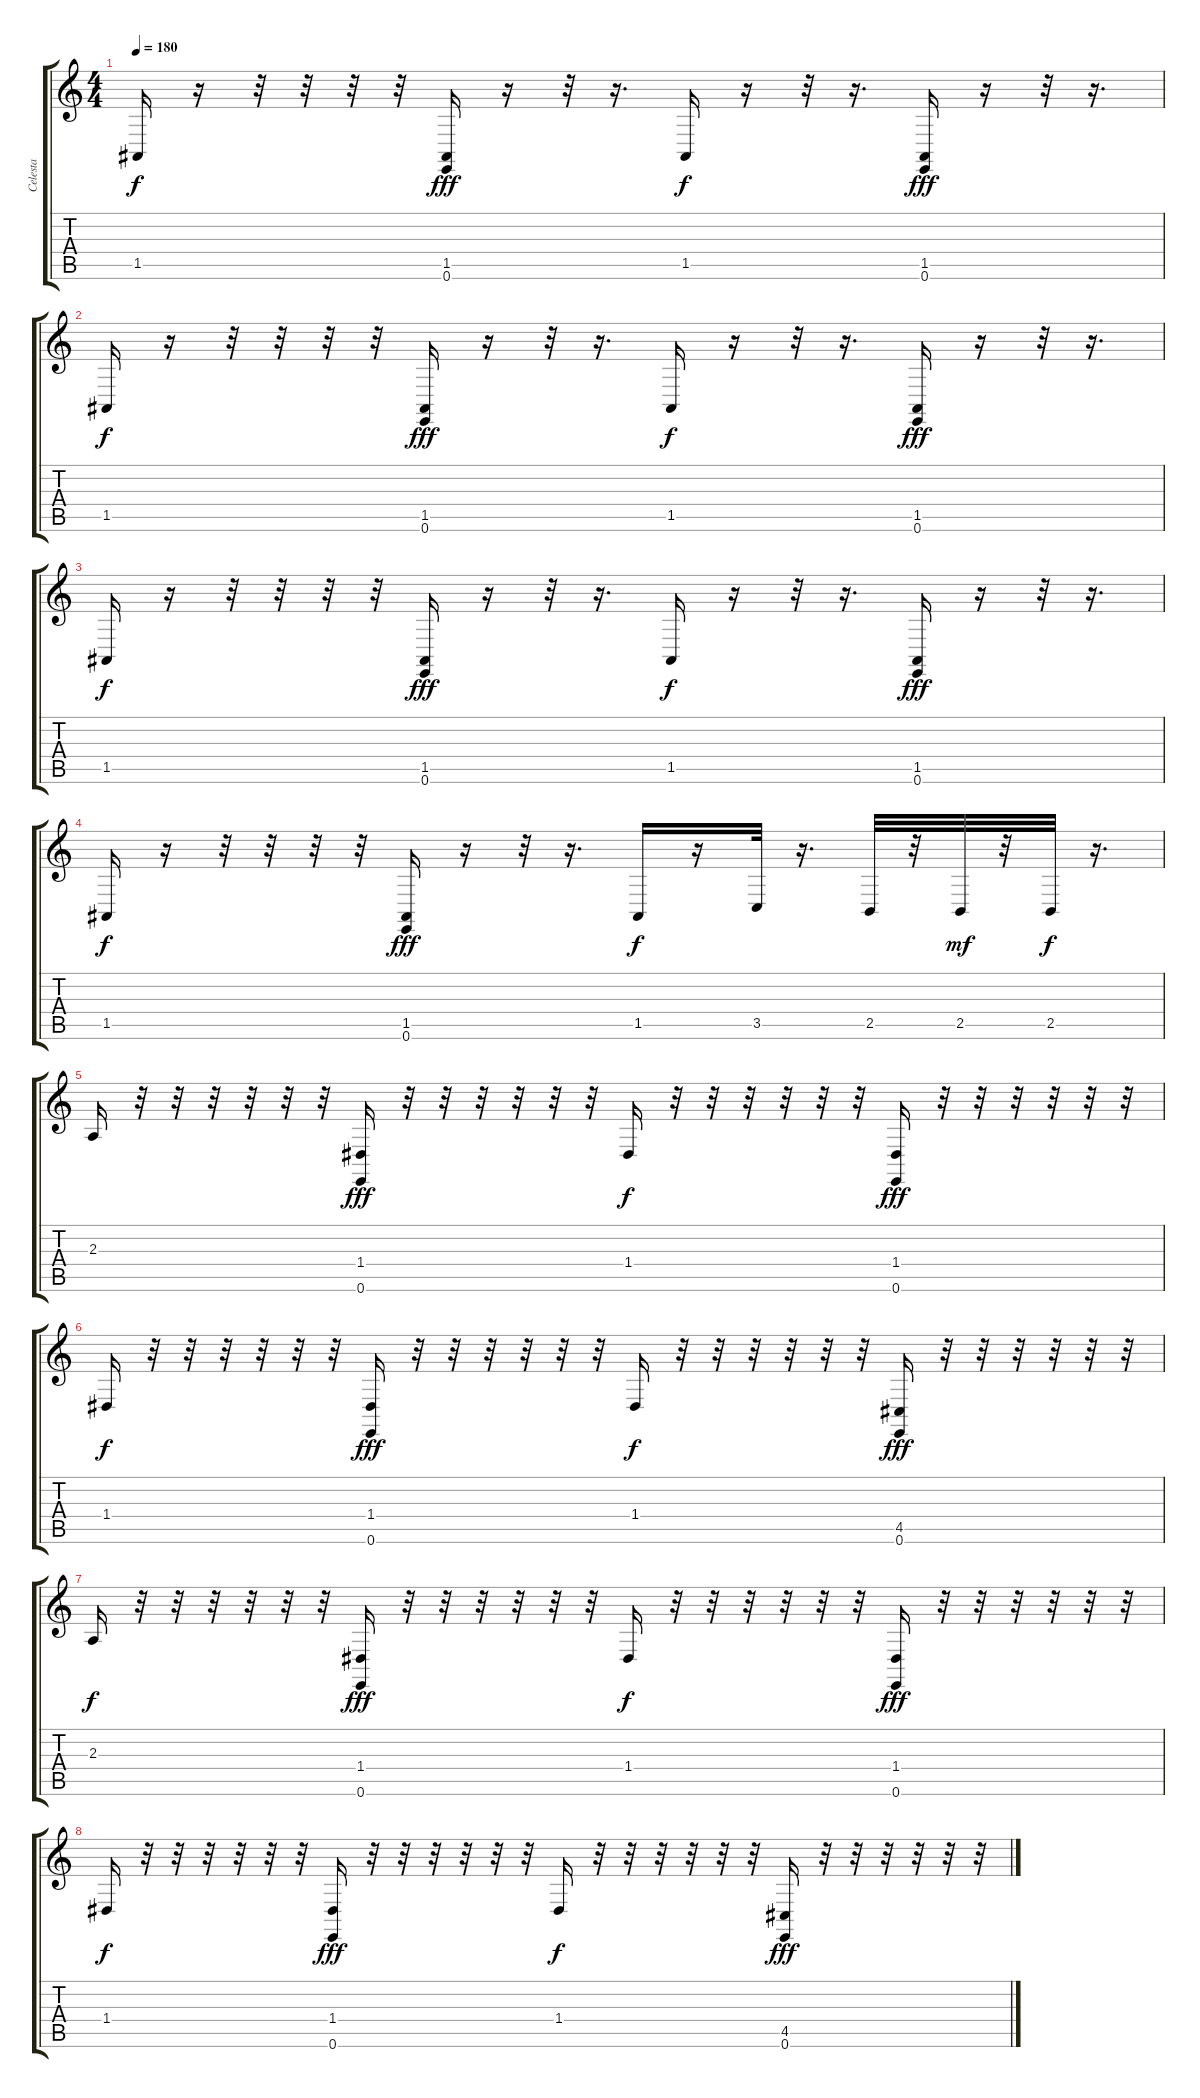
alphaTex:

\track ("Celesta" "Celesta") {instrument celesta}
\staff {score tabs}
\tuning (E4 B3 G3 D3 A2 E2) {hide}
\ts (4 4)
\tempo 180
\clef g2
\ks c
1.5.16{dy f} r.16 r.32 r.32 r.32 r.32 (1.5 0.6).16{dy fff} r.16 r.32 r.16{d} 1.5.16{dy f} r.16 r.32 r.16{d} (1.5 0.6).16{dy fff} r.16 r.32 r.16{d} |
1.5.16{dy f} r.16 r.32 r.32 r.32 r.32 (1.5 0.6).16{dy fff} r.16 r.32 r.16{d} 1.5.16{dy f} r.16 r.32 r.16{d} (1.5 0.6).16{dy fff} r.16 r.32 r.16{d} |
1.5.16{dy f} r.16 r.32 r.32 r.32 r.32 (1.5 0.6).16{dy fff} r.16 r.32 r.16{d} 1.5.16{dy f} r.16 r.32 r.16{d} (1.5 0.6).16{dy fff} r.16 r.32 r.16{d} |
1.5.16{dy f} r.16 r.32 r.32 r.32 r.32 (1.5 0.6).16{dy fff} r.16 r.32 r.16{d} 1.5.16{dy f} r.16 3.5.32 r.16{d} 2.5.32 r.32 2.5.32{dy mf} r.32 2.5.32{dy f} r.16{d} |
2.3.16 r.32 r.32 r.32 r.32 r.32 r.32 (1.4 0.6).16{dy fff} r.32 r.32 r.32 r.32 r.32 r.32 1.4.16{dy f} r.32 r.32 r.32 r.32 r.32 r.32 (1.4 0.6).16{dy fff} r.32 r.32 r.32 r.32 r.32 r.32 |
1.4.16{dy f} r.32 r.32 r.32 r.32 r.32 r.32 (1.4 0.6).16{dy fff} r.32 r.32 r.32 r.32 r.32 r.32 1.4.16{dy f} r.32 r.32 r.32 r.32 r.32 r.32 (4.5 0.6).16{dy fff} r.32 r.32 r.32 r.32 r.32 r.32 |
2.3.16{dy f} r.32 r.32 r.32 r.32 r.32 r.32 (1.4 0.6).16{dy fff} r.32 r.32 r.32 r.32 r.32 r.32 1.4.16{dy f} r.32 r.32 r.32 r.32 r.32 r.32 (1.4 0.6).16{dy fff} r.32 r.32 r.32 r.32 r.32 r.32 |
1.4.16{dy f} r.32 r.32 r.32 r.32 r.32 r.32 (1.4 0.6).16{dy fff} r.32 r.32 r.32 r.32 r.32 r.32 1.4.16{dy f} r.32 r.32 r.32 r.32 r.32 r.32 (4.5 0.6).16{dy fff} r.32 r.32 r.32 r.32 r.32 r.32
